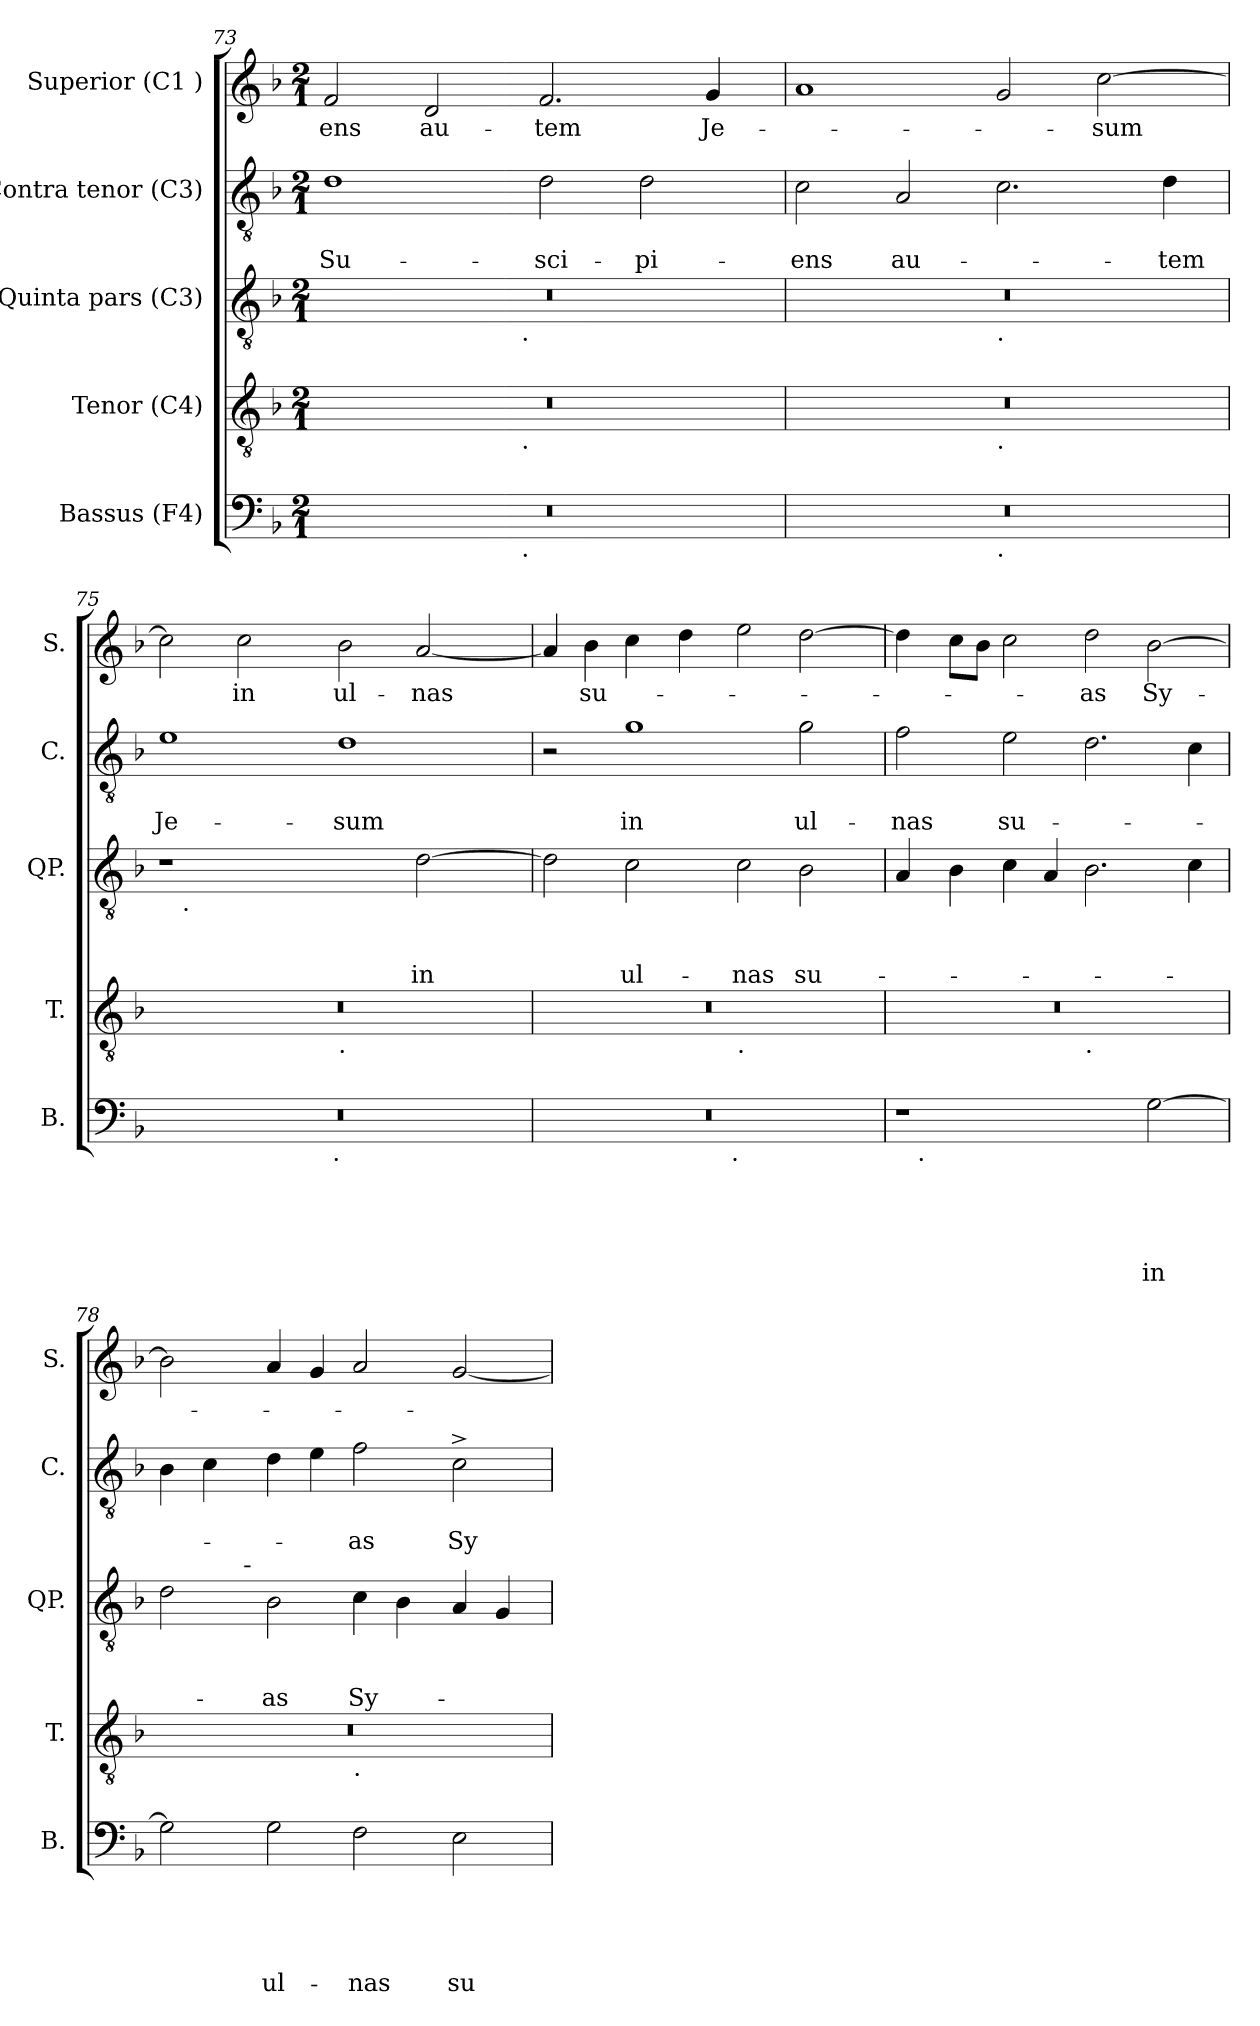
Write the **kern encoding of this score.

**kern	**text	**text	**text	**text	**text	**kern	**kern	**text	**text	**text	**kern	**text	**text	**kern	**text
*part5	*part5	*part5	*part5	*part5	*part5	*part4	*part3	*part3	*part3	*part3	*part2	*part2	*part2	*part1	*part1
*staff5	*staff5	*staff5	*staff5	*staff5	*staff5	*staff4	*staff3	*staff3	*staff3	*staff3	*staff2	*staff2	*staff2	*staff1	*staff1
*I"Bassus (F4)	*	*	*	*	*	*I"Tenor (C4)	*I"Quinta pars (C3)	*	*	*	*I"Contra tenor (C3)	*	*	*I"Superior (C1 )	*
*I'B.	*	*	*	*	*	*I'T.	*I'QP.	*	*	*	*I'C.	*	*	*I'S.	*
*clefF4	*	*	*	*	*	*clefGv2	*clefGv2	*	*	*	*clefGv2	*	*	*clefG2	*
*k[b-]	*	*	*	*	*	*k[b-]	*k[b-]	*	*	*	*k[b-]	*	*	*k[b-]	*
*F:	*	*	*	*	*	*F:	*F:	*	*	*	*F:	*	*	*F:	*
*M2/1	*	*	*	*	*	*M2/1	*M2/1	*	*	*	*M2/1	*	*	*M2/1	*
=73	=73	=73	=73	=73	=73	=73	=73	=73	=73	=73	=73	=73	=73	=73	=73
!	!	!	!	!	!	!	!	!	!	!	!	!	!LO:LY:b	!	!LO:LY:b
*^	*	*	*	*	*	*^	*^	*	*	*	*	*	*	*	*
0r	2ryy	.	.	.	.	.	0r	2ryy	0r	2ryy	.	.	.	1d	.	Su-	2f/	-ens
!	!	!	!	!	!	!	!	!	!	!	!	!	!	!	!	!	!	!LO:LY:b
.	4...ryy	.	.	.	.	.	.	4...ryy	.	4...ryy	.	.	.	.	.	.	2d/	au-
!	!	!	!	!	!	!	!	!	!	!LO:TX:b:t=.	!	!	!	!	!	!	!	!
!	!	!	!	!	!	!	!	!LO:TX:b:t=.	!	!	!	!	!	!	!	!	!	!
!	!LO:TX:b:t=.	!	!	!	!	!	!	!	!	!	!	!	!	!	!	!	!	!
.	1ryy	.	.	.	.	.	.	1ryy	.	1ryy	.	.	.	.	.	.	.	.
!	!	!	!	!	!	!	!	!	!	!	!	!	!	!	!	!LO:LY:b	!	!LO:LY:b
.	.	.	.	.	.	.	.	.	.	.	.	.	.	2d\	.	-sci-	2.f/	-tem
!	!	!	!	!	!	!	!	!	!	!	!	!	!	!	!	!LO:LY:b	!	!
.	.	.	.	.	.	.	.	.	.	.	.	.	.	2d\	.	-pi-	.	.
!	!	!	!	!	!	!	!	!	!	!	!	!	!	!	!	!	!	!LO:LY:b
.	.	.	.	.	.	.	.	.	.	.	.	.	.	.	.	.	4g/	Je-
.	32ryy	.	.	.	.	.	.	32ryy	.	32ryy	.	.	.	.	.	.	.	.
!!LO:PB:g=z
=74	=74	=74	=74	=74	=74	=74	=74	=74	=74	=74	=74	=74	=74	=74	=74	=74	=74	=74
!	!	!	!	!	!	!	!	!	!	!	!	!	!	!	!	!LO:LY:b	!	!
0r	1ryy	.	.	.	.	.	0r	1ryy	0r	1ryy	.	.	.	2c\	.	-ens	1a	.
!	!	!	!	!	!	!	!	!	!	!	!	!	!	!	!	!LO:LY:b	!	!
.	.	.	.	.	.	.	.	.	.	.	.	.	.	2A/	.	au-	.	.
!	!	!	!	!	!	!	!	!	!	!LO:TX:b:t=.	!	!	!	!	!	!	!	!
!	!	!	!	!	!	!	!	!LO:TX:b:t=.	!	!	!	!	!	!	!	!	!	!
!	!LO:TX:b:t=.	!	!	!	!	!	!	!	!	!	!	!	!	!	!	!	!	!
.	1ryy	.	.	.	.	.	.	1ryy	.	1ryy	.	.	.	2.c\	.	.	2g/	.
!	!	!	!	!	!	!	!	!	!	!	!	!	!	!	!	!	!	!LO:LY:b
.	.	.	.	.	.	.	.	.	.	.	.	.	.	.	.	.	[>2cc\	-sum
!	!	!	!	!	!	!	!	!	!	!	!	!	!	!	!	!LO:LY:b	!	!
.	.	.	.	.	.	.	.	.	.	.	.	.	.	4d\	.	-tem	.	.
=75	=75	=75	=75	=75	=75	=75	=75	=75	=75	=75	=75	=75	=75	=75	=75	=75	=75	=75
!	!	!	!	!	!	!	!	!	!	!	!	!	!	!	!	!LO:LY:b	!	!
0r	3%2ryy	.	.	.	.	.	0r	1ryy	1r	16.ryy	.	.	.	1e	.	Je-	2cc\]	.
!	!	!	!	!	!	!	!	!	!	!LO:TX:b:t=.	!	!	!	!	!	!	!	!
.	.	.	.	.	.	.	.	.	.	1ryy	.	.	.	.	.	.	.	.
!	!	!	!	!	!	!	!	!	!	!	!	!	!	!	!	!	!	!LO:LY:b
.	.	.	.	.	.	.	.	.	.	.	.	.	.	.	.	.	2cc\	in
.	6ryy	.	.	.	.	.	.	.	.	.	.	.	.	.	.	.	.	.
.	12...ryy	.	.	.	.	.	.	.	.	.	.	.	.	.	.	.	.	.
!	!LO:TX:b:t=.	!	!	!	!	!	!	!	!	!	!	!	!	!	!	!	!	!
.	3%2ryy	.	.	.	.	.	.	.	.	.	.	.	.	.	.	.	.	.
!	!	!	!	!	!	!	!	!LO:TX:b:t=.	!	!	!	!	!	!	!	!	!	!
!	!	!	!	!	!	!	!	!	!	!	!	!	!	!	!	!LO:LY:b	!	!LO:LY:b
.	.	.	.	.	.	.	.	1ryy	2ryy	.	.	.	.	1d	.	-sum	2b-\	ul-
.	.	.	.	.	.	.	.	.	.	2ryy	.	.	.	.	.	.	.	.
!	!	!	!	!	!	!	!	!	!	!	!	!	!LO:LY:b	!	!	!	!	!LO:LY:b
.	.	.	.	.	.	.	.	.	[>2d\	.	.	.	in	.	.	.	[<2a/	-nas
.	.	.	.	.	.	.	.	.	.	4ryy	.	.	.	.	.	.	.	.
.	3ryy	.	.	.	.	.	.	.	.	.	.	.	.	.	.	.	.	.
.	.	.	.	.	.	.	.	.	.	8ryy	.	.	.	.	.	.	.	.
.	.	.	.	.	.	.	.	.	.	32ryy	.	.	.	.	.	.	.	.
.	96ryy	.	.	.	.	.	.	.	.	.	.	.	.	.	.	.	.	.
*	*	*	*	*	*	*	*	*	*v	*v	*	*	*	*	*	*	*	*
=76	=76	=76	=76	=76	=76	=76	=76	=76	=76	=76	=76	=76	=76	=76	=76	=76	=76
0r	3%2ryy	.	.	.	.	.	0r	1ryy	2d\]	.	.	.	2r	.	.	4a/]	.
!	!	!	!	!	!	!	!	!	!	!	!	!	!	!	!	!	!LO:LY:b
.	.	.	.	.	.	.	.	.	.	.	.	.	.	.	.	4b-\	su-
!	!	!	!	!	!	!	!	!	!	!	!	!LO:LY:b	!	!	!LO:LY:b	!	!
.	.	.	.	.	.	.	.	.	2c\	.	.	ul-	1g	.	in	4cc\	.
.	6ryy	.	.	.	.	.	.	.	.	.	.	.	.	.	.	.	.
.	.	.	.	.	.	.	.	.	.	.	.	.	.	.	.	4dd\	.
.	12...ryy	.	.	.	.	.	.	.	.	.	.	.	.	.	.	.	.
!	!LO:TX:b:t=.	!	!	!	!	!	!	!	!	!	!	!	!	!	!	!	!
.	3%2ryy	.	.	.	.	.	.	.	.	.	.	.	.	.	.	.	.
!	!	!	!	!	!	!	!	!LO:TX:b:t=.	!	!	!	!	!	!	!	!	!
!	!	!	!	!	!	!	!	!	!	!	!	!LO:LY:b	!	!	!	!	!
.	.	.	.	.	.	.	.	1ryy	2c\	.	.	-nas	.	.	.	2ee\	.
!	!	!	!	!	!	!	!	!	!	!	!	!LO:LY:b	!	!	!LO:LY:b	!	!
.	.	.	.	.	.	.	.	.	2B-\	.	.	su-	2g\	.	ul-	[>2dd\	.
.	3ryy	.	.	.	.	.	.	.	.	.	.	.	.	.	.	.	.
.	96ryy	.	.	.	.	.	.	.	.	.	.	.	.	.	.	.	.
=77	=77	=77	=77	=77	=77	=77	=77	=77	=77	=77	=77	=77	=77	=77	=77	=77	=77
!	!	!	!	!	!	!	!	!	!	!	!	!	!	!	!LO:LY:b	!	!
1r	12ryy	.	.	.	.	.	0r	1ryy	4A/	.	.	.	2f\	.	-nas	4dd\]	.
!	!LO:TX:b:t=.	!	!	!	!	!	!	!	!	!	!	!	!	!	!	!	!
.	3%2ryy	.	.	.	.	.	.	.	.	.	.	.	.	.	.	.	.
.	.	.	.	.	.	.	.	.	4B-\	.	.	.	.	.	.	8cc\L	.
.	.	.	.	.	.	.	.	.	.	.	.	.	.	.	.	8b-\J	.
!	!	!	!	!	!	!	!	!	!	!	!	!	!	!	!LO:LY:b	!	!
.	.	.	.	.	.	.	.	.	4c\	.	.	.	2e\	.	su-	2cc\	.
.	3%2...ryy	.	.	.	.	.	.	.	4A/	.	.	.	.	.	.	.	.
!	!	!	!	!	!	!	!	!LO:TX:b:t=.	!	!	!	!	!	!	!	!	!
!	!	!	!	!	!	!	!	!	!	!	!	!	!	!	!	!	!LO:LY:b
2ryy	.	.	.	.	.	.	.	1ryy	2.B-\	.	.	.	2.d\	.	.	2dd\	-as
!	!	!	!	!	!	!LO:LY:b	!	!	!	!	!	!	!	!	!	!	!LO:LY:b
[<2G\	.	.	.	.	.	in	.	.	.	.	.	.	.	.	.	[<2b-\	Sy-
.	.	.	.	.	.	.	.	.	4c\	.	.	.	4c\	.	.	.	.
*v	*v	*	*	*	*	*	*	*	*	*	*	*	*	*	*	*	*
!!LO:LB:g=z
=78	=78	=78	=78	=78	=78	=78	=78	=78	=78	=78	=78	=78	=78	=78	=78	=78
*	*	*	*	*	*	*	*	*^	*	*	*	*	*	*	*	*
2G\]	.	.	.	.	.	0r	1ryy	2d\	4ryy	.	.	.	4B-\	.	.	2b-\]	.
.	.	.	.	.	.	.	.	.	8ryy	.	.	.	4c\	.	.	.	.
.	.	.	.	.	.	.	.	.	32ryy	.	.	.	.	.	.	.	.
!	!	!	!	!	!	!	!	!	!LO:TX:a:t=-	!	!	!	!	!	!	!	!
.	.	.	.	.	.	.	.	.	1ryy	.	.	.	.	.	.	.	.
!	!	!	!	!	!LO:LY:b	!	!	!	!	!	!	!LO:LY:b	!	!	!	!	!
2G\	.	.	.	.	ul-	.	.	2B-\	.	.	.	-as	4d\	.	.	4a/	.
.	.	.	.	.	.	.	.	.	.	.	.	.	4e\	.	.	4g/	.
!	!	!	!	!	!	!	!LO:TX:b:t=.	!	!	!	!	!	!	!	!	!	!
!	!	!	!	!	!LO:LY:b	!	!	!	!	!	!	!LO:LY:b	!	!	!LO:LY:b	!	!
2F\	.	.	.	.	-nas	.	1ryy	4c\	.	.	.	Sy-	2f\	.	-as	2a/	.
.	.	.	.	.	.	.	.	4B-\	.	.	.	.	.	.	.	.	.
.	.	.	.	.	.	.	.	.	2ryy	.	.	.	.	.	.	.	.
!	!	!	!	!	!LO:LY:b	!	!	!	!	!	!	!	!	!	!LO:LY:b	!	!
2E\	.	.	.	.	su-	.	.	4A/	.	.	.	.	2c^>\	.	Sy-	[<2g/	.
.	.	.	.	.	.	.	.	4G/	.	.	.	.	.	.	.	.	.
.	.	.	.	.	.	.	.	.	16.ryy	.	.	.	.	.	.	.	.
*	*	*	*	*	*	*v	*v	*	*	*	*	*	*	*	*	*	*
*	*	*	*	*	*	*	*v	*v	*	*	*	*	*	*	*	*
=	=	=	=	=	=	=	=	=	=	=	=	=	=	=	=
*-	*-	*-	*-	*-	*-	*-	*-	*-	*-	*-	*-	*-	*-	*-	*-
